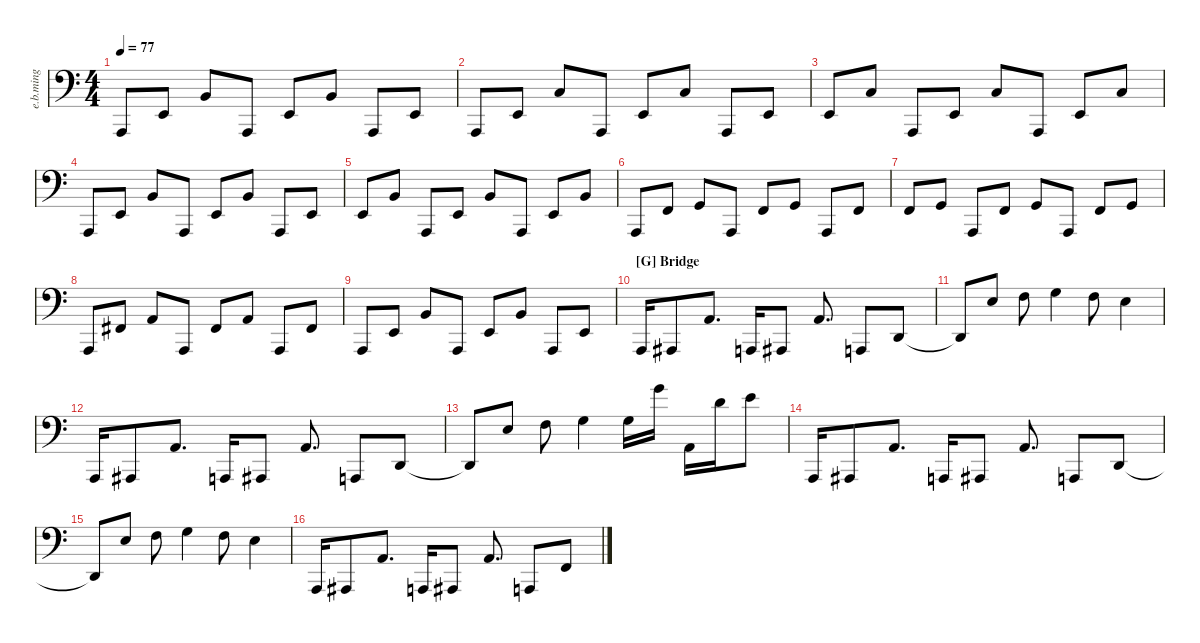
\defaultSystemsLayout 4
\hideDynamics
\bracketExtendMode nobrackets
\otherSystemsTrackNameOrientation horizontal
\track ("Electric Bass Ming" "e.b.ming") {instrument electricbassfinger}
\staff {score}
\tuning (G2 D2 A1 E1 A0)
\ts (4 4)
\tempo 77
\clef f4
\ks c
0.5.8{dy mf} 7.5.8 7.4.8 0.5.8 7.5.8 7.4.8 0.5.8 7.5.8 |
0.5.8 7.5.8 8.4.8 0.5.8 7.5.8 8.4.8 0.5.8 7.5.8 |
7.5.8 8.4.8 0.5.8 7.5.8 8.4.8 0.5.8 7.5.8 8.4.8 |
0.5.8 7.5.8 7.4.8 0.5.8 7.5.8 7.4.8 0.5.8 7.5.8 |
7.5.8 7.4.8 0.5.8 7.5.8 7.4.8 0.5.8 7.5.8 7.4.8 |
0.5.8 8.5.8 10.5.8 0.5.8 8.5.8 10.5.8 0.5.8 8.5.8 |
8.5.8 10.5.8 0.5.8 8.5.8 10.5.8 0.5.8 8.5.8 10.5.8 |
0.5.8 9.5.8 12.5.8 0.5.8 9.5.8 12.5.8 0.5.8 9.5.8 |
0.5.8 7.5.8 7.4.8 0.5.8 7.5.8 7.4.8 0.5.8 7.5.8 |
\section ("G" "Bridge")
0.5.16 1.5.8 0.3.8{d} 0.5.16 1.5.8 0.3.8{d} 0.5.8 5.5.8 |
5.5{t}.8 7.3.8 3.2.8 0.1.4 3.2.8 7.3.4 |
0.5.16 1.5.8 0.3.8{d} 0.5.16 1.5.8 0.3.8{d} 0.5.8 5.5.8 |
5.5{t}.8 7.3.8 3.2.8 0.1.4 0.1.16 12.1.16 0.3.16 7.1.16 9.1.8 |
0.5.16 1.5.8 0.3.8{d} 0.5.16 1.5.8 0.3.8{d} 0.5.8 5.5.8 |
5.5{t}.8 7.3.8 3.2.8 0.1.4 3.2.8 7.3.4 |
0.5.16 1.5.8 0.3.8{d} 0.5.16 1.5.8 0.3.8{d} 0.5.8 8.5.8
